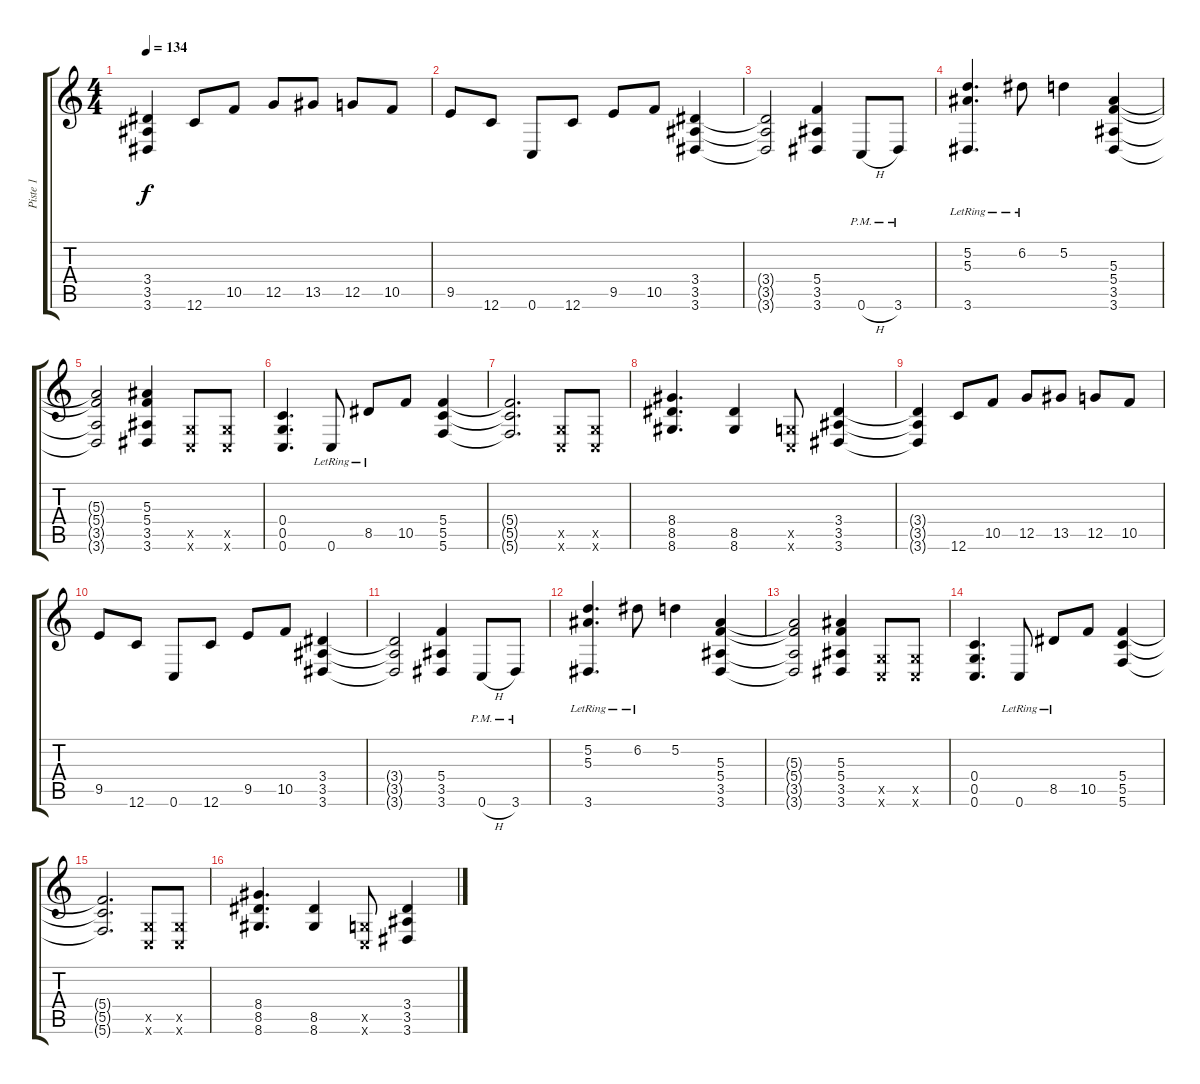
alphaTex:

\track ("Piste 1" "Piste 1") {instrument overdrivenguitar}
\staff {score tabs}
\tuning (D4 A3 F3 C3 G2 C2) {hide}
\ts (4 4)
\tempo 134
\clef g2
\ks c
(3.4{t} 3.5{t} 3.6{t}).4{dy f} 12.6.8 10.5.8 12.5.8 13.5.8 12.5.8 10.5.8 |
9.5.8 12.6.8 0.6.8 12.6.8 9.5.8 10.5.8 (3.4 3.5 3.6).4 |
(3.4{t} 3.5{t} 3.6{t}).2 (5.4 3.5 3.6).4 0.6{h pm}.8 3.6{pm}.8 |
(5.2{lr} 5.3{lr} 3.6).4{d} 6.2{lr}.8 5.2.4 (5.3 5.4 3.5 3.6).4 |
(5.3{t} 5.4{t} 3.5{t} 3.6{t}).2 (5.3 5.4 3.5 3.6).4 (0.5{x} 0.6{x}).8 (0.5{x} 0.6{x}).8 |
(0.4 0.5 0.6).4{d volume 13} 0.6{lr}.8 8.5{lr}.8 10.5.8 (5.4 5.5 5.6).4 |
(5.4{t} 5.5{t} 5.6{t}).2{d} (0.5{x} 0.6{x}).8 (0.5{x} 0.6{x}).8 |
(8.4 8.5 8.6).4{d} (8.5 8.6).4 (0.5{x} 0.6{x}).8 (3.4 3.5 3.6).4 |
(3.4{t} 3.5{t} 3.6{t}).4 12.6.8 10.5.8 12.5.8 13.5.8 12.5.8 10.5.8 |
9.5.8 12.6.8 0.6.8 12.6.8 9.5.8 10.5.8 (3.4 3.5 3.6).4 |
(3.4{t} 3.5{t} 3.6{t}).2 (5.4 3.5 3.6).4 0.6{h pm}.8 3.6{pm}.8 |
(5.2{lr} 5.3{lr} 3.6).4{d} 6.2{lr}.8 5.2.4 (5.3 5.4 3.5 3.6).4 |
(5.3{t} 5.4{t} 3.5{t} 3.6{t}).2 (5.3 5.4 3.5 3.6).4 (0.5{x} 0.6{x}).8 (0.5{x} 0.6{x}).8 |
(0.4 0.5 0.6).4{d} 0.6{lr}.8 8.5{lr}.8 10.5.8 (5.4 5.5 5.6).4 |
(5.4{t} 5.5{t} 5.6{t}).2{d} (0.5{x} 0.6{x}).8 (0.5{x} 0.6{x}).8 |
(8.4 8.5 8.6).4{d} (8.5 8.6).4 (0.5{x} 0.6{x}).8 (3.4 3.5 3.6).4
